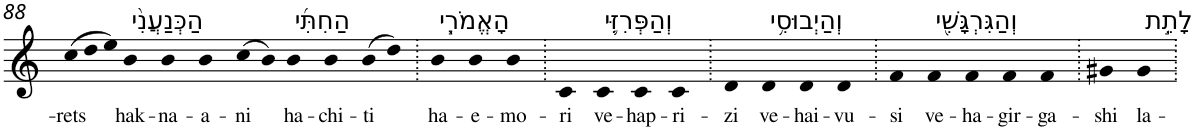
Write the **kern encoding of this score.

**kern	**text
*part1	*part1
*staff1	*staff1
*I"Piano	*
*I'Pno	*
!!LO:PB:g=z
*clefG2	*
*k[]	*
*Xtuplet	*
=88	=88
!	!LO:LY:b
(>12cc	-rets
12dd	.
12ee)	.
!LO:TX:a:t=הַכְּנַעֲנִ֨י	!
!	!LO:LY:b
4b	hak-
!	!LO:LY:b
4b	-na-
!	!LO:LY:b
4b	-a-
!	!LO:LY:b
(>8cc	-ni
8b)	.
!LO:TX:a:t=הַחִתִּ֜י	!
!	!LO:LY:b
4b	ha-
!	!LO:LY:b
4b	-chi-
!	!LO:LY:b
(>8b	-ti
8dd)	.
=89.	=89.
!LO:TX:a:t=הָאֱמֹרִ֧י	!
!	!LO:LY:b
4b	ha-
!	!LO:LY:b
4b	-e-
!	!LO:LY:b
4b	-mo-
=90.	=90.
!	!LO:LY:b
4c	-ri
!LO:TX:a:t=וְהַפְּרִזִּ֛י	!
!	!LO:LY:b
4c	ve-
!	!LO:LY:b
4c	-hap-
!	!LO:LY:b
4c	-ri-
=91.	=91.
!	!LO:LY:b
4d	-zi
!LO:TX:a:t=וְהַיְבוּסִ֥י	!
!	!LO:LY:b
4d	ve-
!	!LO:LY:b
4d	-hai-
!	!LO:LY:b
4d	-vu-
=92.	=92.
!	!LO:LY:b
4f	-si
!LO:TX:a:t=וְהַגִּרְגָּשִׁ֖י	!
!	!LO:LY:b
4f	ve-
!	!LO:LY:b
4f	-ha-
!	!LO:LY:b
4f	-gir-
!	!LO:LY:b
4f	-ga-
=93.	=93.
!	!LO:LY:b
4g#X	-shi
!LO:TX:a:t=לָתֵ֣ת	!
!	!LO:LY:b
4g#	la-
=.	=.
*-	*-
